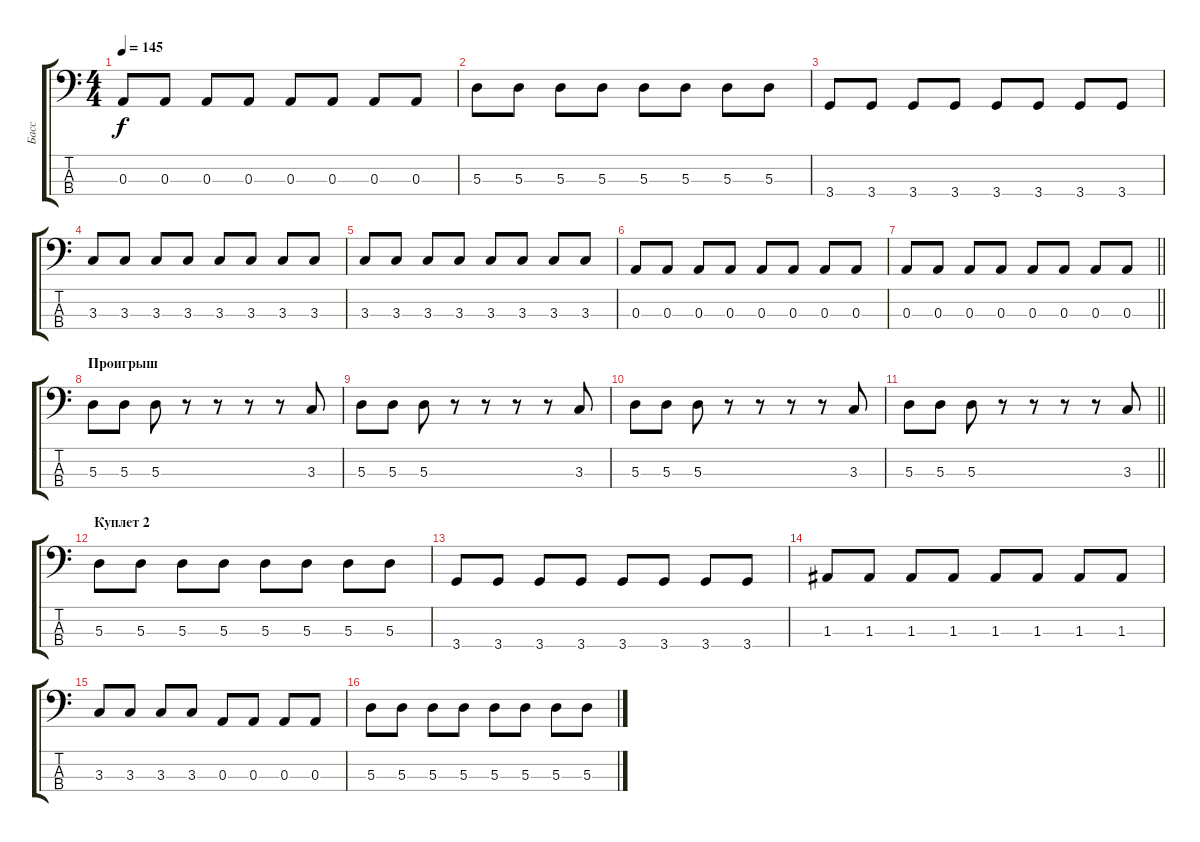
\track ("Басс" "Басс") {instrument electricbassfinger}
\staff {score tabs}
\tuning (G2 D2 A1 E1) {hide}
\ts (4 4)
\tempo 145
\clef f4
\ks c
0.3.8{dy f} 0.3.8 0.3.8 0.3.8 0.3.8 0.3.8 0.3.8 0.3.8 |
5.3.8 5.3.8 5.3.8 5.3.8 5.3.8 5.3.8 5.3.8 5.3.8 |
3.4.8 3.4.8 3.4.8 3.4.8 3.4.8 3.4.8 3.4.8 3.4.8 |
3.3.8 3.3.8 3.3.8 3.3.8 3.3.8 3.3.8 3.3.8 3.3.8 |
3.3.8 3.3.8 3.3.8 3.3.8 3.3.8 3.3.8 3.3.8 3.3.8 |
0.3.8 0.3.8 0.3.8 0.3.8 0.3.8 0.3.8 0.3.8 0.3.8 |
\barLineRight lightlight
0.3.8 0.3.8 0.3.8 0.3.8 0.3.8 0.3.8 0.3.8 0.3.8 |
\section ("" "Проигрыш")
5.3.8 5.3.8 5.3.8 r.8 r.8 r.8 r.8 3.3.8 |
5.3.8 5.3.8 5.3.8 r.8 r.8 r.8 r.8 3.3.8 |
5.3.8 5.3.8 5.3.8 r.8 r.8 r.8 r.8 3.3.8 |
\barLineRight lightlight
5.3.8 5.3.8 5.3.8 r.8 r.8 r.8 r.8 3.3.8 |
\section ("" "Куплет 2")
5.3.8 5.3.8 5.3.8 5.3.8 5.3.8 5.3.8 5.3.8 5.3.8 |
3.4.8 3.4.8 3.4.8 3.4.8 3.4.8 3.4.8 3.4.8 3.4.8 |
1.3.8 1.3.8 1.3.8 1.3.8 1.3.8 1.3.8 1.3.8 1.3.8 |
3.3.8 3.3.8 3.3.8 3.3.8 0.3.8 0.3.8 0.3.8 0.3.8 |
5.3.8 5.3.8 5.3.8 5.3.8 5.3.8 5.3.8 5.3.8 5.3.8
